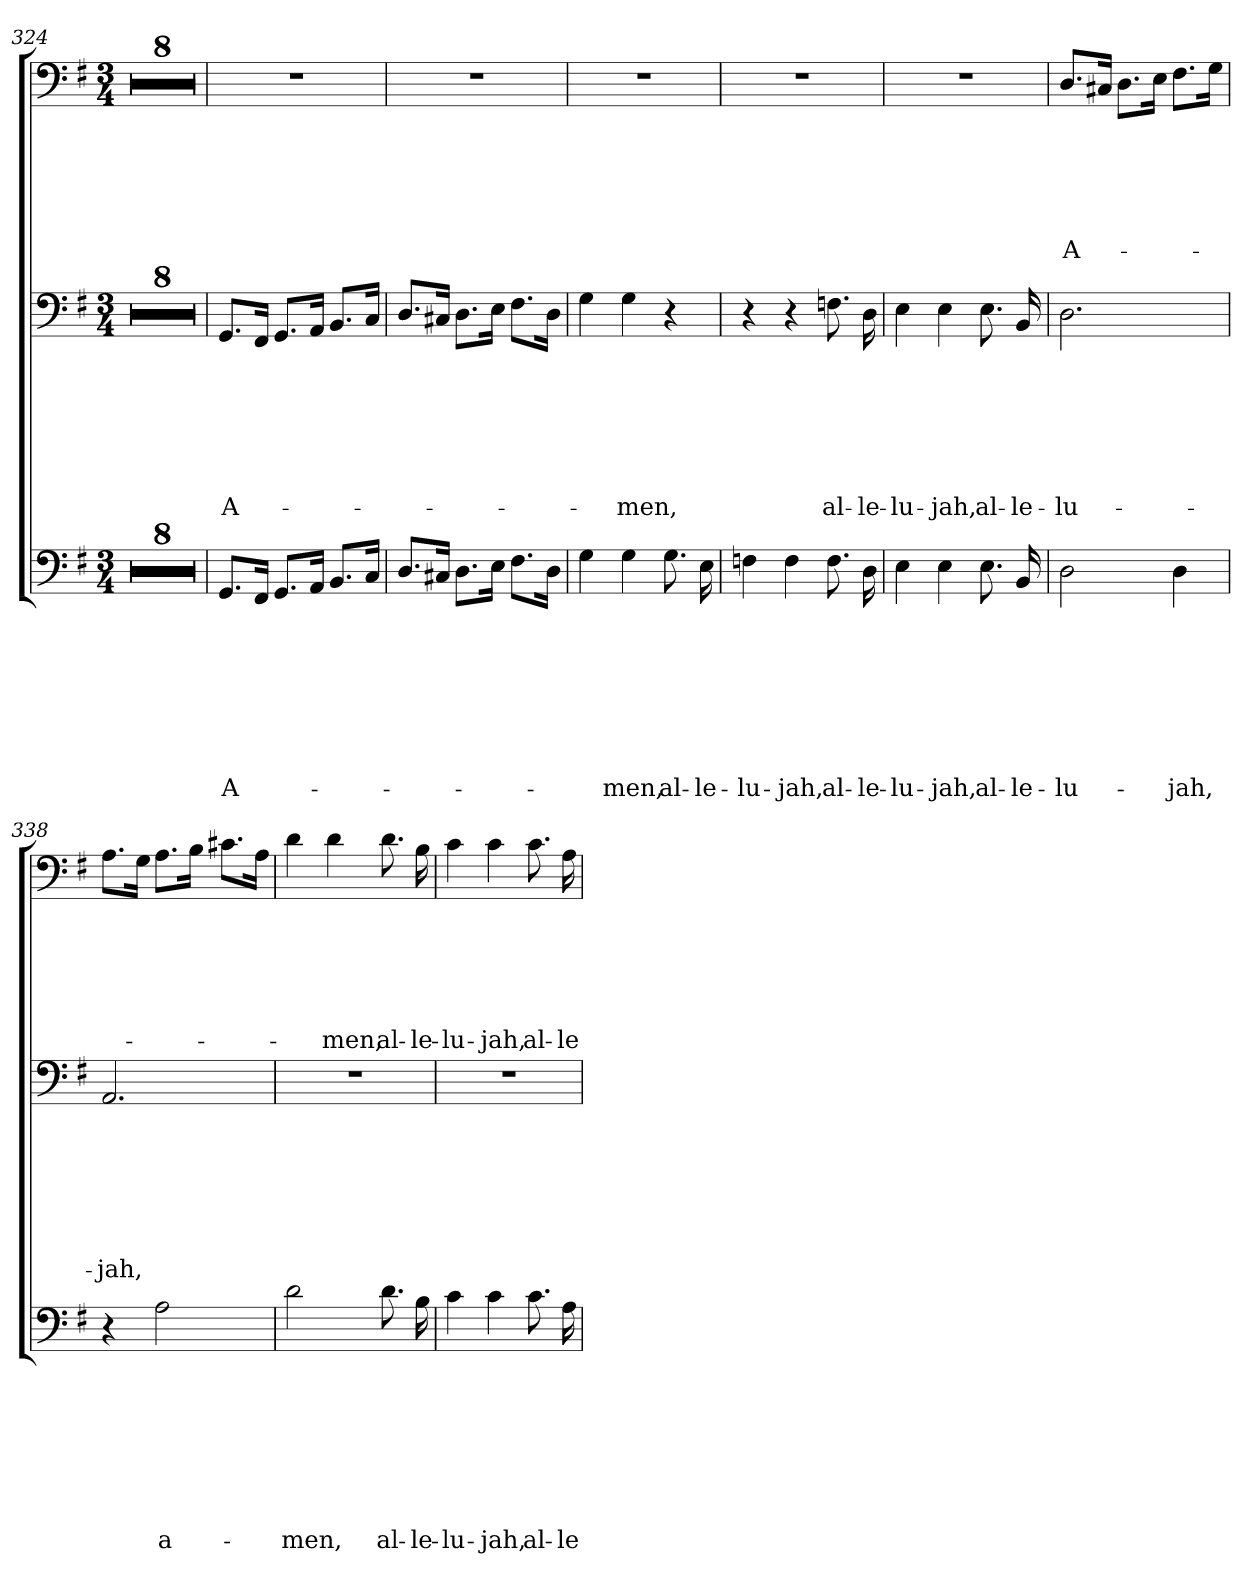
**kern	**text	**text	**text	**text	**text	**text	**text	**text	**kern	**text	**text	**text	**text	**text	**text	**text	**kern	**text	**text	**text	**text	**text	**text
*part3	*part3	*part3	*part3	*part3	*part3	*part3	*part3	*part3	*part2	*part2	*part2	*part2	*part2	*part2	*part2	*part2	*part1	*part1	*part1	*part1	*part1	*part1	*part1
*staff3	*staff3	*staff3	*staff3	*staff3	*staff3	*staff3	*staff3	*staff3	*staff2	*staff2	*staff2	*staff2	*staff2	*staff2	*staff2	*staff2	*staff1	*staff1	*staff1	*staff1	*staff1	*staff1	*staff1
*clefF4	*	*	*	*	*	*	*	*	*clefF4	*	*	*	*	*	*	*	*clefF4	*	*	*	*	*	*
*k[f#]	*	*	*	*	*	*	*	*	*k[f#]	*	*	*	*	*	*	*	*k[f#]	*	*	*	*	*	*
*G:	*	*	*	*	*	*	*	*	*G:	*	*	*	*	*	*	*	*G:	*	*	*	*	*	*
*M3/4	*	*	*	*	*	*	*	*	*M3/4	*	*	*	*	*	*	*	*M3/4	*	*	*	*	*	*
=324	=324	=324	=324	=324	=324	=324	=324	=324	=324	=324	=324	=324	=324	=324	=324	=324	=324	=324	=324	=324	=324	=324	=324
2.r	.	.	.	.	.	.	.	.	2.r	.	.	.	.	.	.	.	2.r	.	.	.	.	.	.
=325	=325	=325	=325	=325	=325	=325	=325	=325	=325	=325	=325	=325	=325	=325	=325	=325	=325	=325	=325	=325	=325	=325	=325
2.r	.	.	.	.	.	.	.	.	2.r	.	.	.	.	.	.	.	2.r	.	.	.	.	.	.
=326	=326	=326	=326	=326	=326	=326	=326	=326	=326	=326	=326	=326	=326	=326	=326	=326	=326	=326	=326	=326	=326	=326	=326
2.r	.	.	.	.	.	.	.	.	2.r	.	.	.	.	.	.	.	2.r	.	.	.	.	.	.
=327	=327	=327	=327	=327	=327	=327	=327	=327	=327	=327	=327	=327	=327	=327	=327	=327	=327	=327	=327	=327	=327	=327	=327
2.r	.	.	.	.	.	.	.	.	2.r	.	.	.	.	.	.	.	2.r	.	.	.	.	.	.
=328	=328	=328	=328	=328	=328	=328	=328	=328	=328	=328	=328	=328	=328	=328	=328	=328	=328	=328	=328	=328	=328	=328	=328
2.r	.	.	.	.	.	.	.	.	2.r	.	.	.	.	.	.	.	2.r	.	.	.	.	.	.
=329	=329	=329	=329	=329	=329	=329	=329	=329	=329	=329	=329	=329	=329	=329	=329	=329	=329	=329	=329	=329	=329	=329	=329
2.r	.	.	.	.	.	.	.	.	2.r	.	.	.	.	.	.	.	2.r	.	.	.	.	.	.
=330	=330	=330	=330	=330	=330	=330	=330	=330	=330	=330	=330	=330	=330	=330	=330	=330	=330	=330	=330	=330	=330	=330	=330
2.r	.	.	.	.	.	.	.	.	2.r	.	.	.	.	.	.	.	2.r	.	.	.	.	.	.
=331	=331	=331	=331	=331	=331	=331	=331	=331	=331	=331	=331	=331	=331	=331	=331	=331	=331	=331	=331	=331	=331	=331	=331
2.r	.	.	.	.	.	.	.	.	2.r	.	.	.	.	.	.	.	2.r	.	.	.	.	.	.
=332	=332	=332	=332	=332	=332	=332	=332	=332	=332	=332	=332	=332	=332	=332	=332	=332	=332	=332	=332	=332	=332	=332	=332
!	!	!	!	!	!	!	!	!LO:LY:b	!	!	!	!	!	!	!	!LO:LY:b	!	!	!	!	!	!	!
8.GG/L	.	.	.	.	.	.	.	A-	8.GG/L	.	.	.	.	.	.	A-	2.r	.	.	.	.	.	.
16FF#/Jk	.	.	.	.	.	.	.	.	16FF#/Jk	.	.	.	.	.	.	.	.	.	.	.	.	.	.
8.GG/L	.	.	.	.	.	.	.	.	8.GG/L	.	.	.	.	.	.	.	.	.	.	.	.	.	.
16AA/Jk	.	.	.	.	.	.	.	.	16AA/Jk	.	.	.	.	.	.	.	.	.	.	.	.	.	.
8.BB/L	.	.	.	.	.	.	.	.	8.BB/L	.	.	.	.	.	.	.	.	.	.	.	.	.	.
16C/Jk	.	.	.	.	.	.	.	.	16C/Jk	.	.	.	.	.	.	.	.	.	.	.	.	.	.
=333	=333	=333	=333	=333	=333	=333	=333	=333	=333	=333	=333	=333	=333	=333	=333	=333	=333	=333	=333	=333	=333	=333	=333
8.D/L	.	.	.	.	.	.	.	.	8.D/L	.	.	.	.	.	.	.	2.r	.	.	.	.	.	.
16C#X/Jk	.	.	.	.	.	.	.	.	16C#X/Jk	.	.	.	.	.	.	.	.	.	.	.	.	.	.
8.D\L	.	.	.	.	.	.	.	.	8.D\L	.	.	.	.	.	.	.	.	.	.	.	.	.	.
16E\Jk	.	.	.	.	.	.	.	.	16E\Jk	.	.	.	.	.	.	.	.	.	.	.	.	.	.
8.F#\L	.	.	.	.	.	.	.	.	8.F#\L	.	.	.	.	.	.	.	.	.	.	.	.	.	.
16D\Jk	.	.	.	.	.	.	.	.	16D\Jk	.	.	.	.	.	.	.	.	.	.	.	.	.	.
=334	=334	=334	=334	=334	=334	=334	=334	=334	=334	=334	=334	=334	=334	=334	=334	=334	=334	=334	=334	=334	=334	=334	=334
4G\	.	.	.	.	.	.	.	.	4G\	.	.	.	.	.	.	.	2.r	.	.	.	.	.	.
!	!	!	!	!	!	!	!	!LO:LY:b	!	!	!	!	!	!	!	!LO:LY:b	!	!	!	!	!	!	!
4G\	.	.	.	.	.	.	.	-men,	4G\	.	.	.	.	.	.	-men,	.	.	.	.	.	.	.
!	!	!	!	!	!	!	!	!LO:LY:b	!	!	!	!	!	!	!	!	!	!	!	!	!	!	!
8.G\	.	.	.	.	.	.	.	al-	4r	.	.	.	.	.	.	.	.	.	.	.	.	.	.
!	!	!	!	!	!	!	!	!LO:LY:b	!	!	!	!	!	!	!	!	!	!	!	!	!	!	!
16E\	.	.	.	.	.	.	.	-le-	.	.	.	.	.	.	.	.	.	.	.	.	.	.	.
!!LO:LB:g=z
=335	=335	=335	=335	=335	=335	=335	=335	=335	=335	=335	=335	=335	=335	=335	=335	=335	=335	=335	=335	=335	=335	=335	=335
!	!	!	!	!	!	!	!	!LO:LY:b	!	!	!	!	!	!	!	!	!	!	!	!	!	!	!
4Fn\	.	.	.	.	.	.	.	-lu-	4r	.	.	.	.	.	.	.	2.r	.	.	.	.	.	.
!	!	!	!	!	!	!	!	!LO:LY:b	!	!	!	!	!	!	!	!	!	!	!	!	!	!	!
4F\	.	.	.	.	.	.	.	-jah,	4r	.	.	.	.	.	.	.	.	.	.	.	.	.	.
!	!	!	!	!	!	!	!	!LO:LY:b	!	!	!	!	!	!	!	!LO:LY:b	!	!	!	!	!	!	!
8.F\	.	.	.	.	.	.	.	al-	8.F\	.	.	.	.	.	.	al-	.	.	.	.	.	.	.
!	!	!	!	!	!	!	!	!LO:LY:b	!	!	!	!	!	!	!	!LO:LY:b	!	!	!	!	!	!	!
16D\	.	.	.	.	.	.	.	-le-	16D\	.	.	.	.	.	.	-le-	.	.	.	.	.	.	.
=336	=336	=336	=336	=336	=336	=336	=336	=336	=336	=336	=336	=336	=336	=336	=336	=336	=336	=336	=336	=336	=336	=336	=336
!	!	!	!	!	!	!	!	!LO:LY:b	!	!	!	!	!	!	!	!LO:LY:b	!	!	!	!	!	!	!
4E\	.	.	.	.	.	.	.	-lu-	4E\	.	.	.	.	.	.	-lu-	2.r	.	.	.	.	.	.
!	!	!	!	!	!	!	!	!LO:LY:b	!	!	!	!	!	!	!	!LO:LY:b	!	!	!	!	!	!	!
4E\	.	.	.	.	.	.	.	-jah,	4E\	.	.	.	.	.	.	-jah,	.	.	.	.	.	.	.
!	!	!	!	!	!	!	!	!LO:LY:b	!	!	!	!	!	!	!	!LO:LY:b	!	!	!	!	!	!	!
8.E\	.	.	.	.	.	.	.	al-	8.E\	.	.	.	.	.	.	al-	.	.	.	.	.	.	.
!	!	!	!	!	!	!	!	!LO:LY:b	!	!	!	!	!	!	!	!LO:LY:b	!	!	!	!	!	!	!
16BB/	.	.	.	.	.	.	.	-le-	16BB/	.	.	.	.	.	.	-le-	.	.	.	.	.	.	.
=337	=337	=337	=337	=337	=337	=337	=337	=337	=337	=337	=337	=337	=337	=337	=337	=337	=337	=337	=337	=337	=337	=337	=337
!	!	!	!	!	!	!	!	!LO:LY:b	!	!	!	!	!	!	!	!LO:LY:b	!	!	!	!	!	!	!LO:LY:b
2D\	.	.	.	.	.	.	.	-lu-	2.D\	.	.	.	.	.	.	-lu-	8.D/L	.	.	.	.	.	A-
.	.	.	.	.	.	.	.	.	.	.	.	.	.	.	.	.	16C#X/Jk	.	.	.	.	.	.
.	.	.	.	.	.	.	.	.	.	.	.	.	.	.	.	.	8.D\L	.	.	.	.	.	.
.	.	.	.	.	.	.	.	.	.	.	.	.	.	.	.	.	16E\Jk	.	.	.	.	.	.
!	!	!	!	!	!	!	!	!LO:LY:b	!	!	!	!	!	!	!	!	!	!	!	!	!	!	!
4D\	.	.	.	.	.	.	.	-jah,	.	.	.	.	.	.	.	.	8.F#\L	.	.	.	.	.	.
.	.	.	.	.	.	.	.	.	.	.	.	.	.	.	.	.	16G\Jk	.	.	.	.	.	.
=338	=338	=338	=338	=338	=338	=338	=338	=338	=338	=338	=338	=338	=338	=338	=338	=338	=338	=338	=338	=338	=338	=338	=338
!	!	!	!	!	!	!	!	!	!	!	!	!	!	!	!	!LO:LY:b	!	!	!	!	!	!	!
4r	.	.	.	.	.	.	.	.	2.AA/	.	.	.	.	.	.	-jah,	8.A\L	.	.	.	.	.	.
.	.	.	.	.	.	.	.	.	.	.	.	.	.	.	.	.	16G\Jk	.	.	.	.	.	.
!	!	!	!	!	!	!	!	!LO:LY:b	!	!	!	!	!	!	!	!	!	!	!	!	!	!	!
2A\	.	.	.	.	.	.	.	a-	.	.	.	.	.	.	.	.	8.A\L	.	.	.	.	.	.
.	.	.	.	.	.	.	.	.	.	.	.	.	.	.	.	.	16B\Jk	.	.	.	.	.	.
.	.	.	.	.	.	.	.	.	.	.	.	.	.	.	.	.	8.c#X\L	.	.	.	.	.	.
.	.	.	.	.	.	.	.	.	.	.	.	.	.	.	.	.	16A\Jk	.	.	.	.	.	.
=339	=339	=339	=339	=339	=339	=339	=339	=339	=339	=339	=339	=339	=339	=339	=339	=339	=339	=339	=339	=339	=339	=339	=339
!	!	!	!	!	!	!	!	!LO:LY:b	!	!	!	!	!	!	!	!	!	!	!	!	!	!	!
2d\	.	.	.	.	.	.	.	-men,	2.r	.	.	.	.	.	.	.	4d\	.	.	.	.	.	.
!	!	!	!	!	!	!	!	!	!	!	!	!	!	!	!	!	!	!	!	!	!	!	!LO:LY:b
.	.	.	.	.	.	.	.	.	.	.	.	.	.	.	.	.	4d\	.	.	.	.	.	-men,
!	!	!	!	!	!	!	!	!LO:LY:b	!	!	!	!	!	!	!	!	!	!	!	!	!	!	!LO:LY:b
8.d\	.	.	.	.	.	.	.	al-	.	.	.	.	.	.	.	.	8.d\	.	.	.	.	.	al-
!	!	!	!	!	!	!	!	!LO:LY:b	!	!	!	!	!	!	!	!	!	!	!	!	!	!	!LO:LY:b
16B\	.	.	.	.	.	.	.	-le-	.	.	.	.	.	.	.	.	16B\	.	.	.	.	.	-le-
=340	=340	=340	=340	=340	=340	=340	=340	=340	=340	=340	=340	=340	=340	=340	=340	=340	=340	=340	=340	=340	=340	=340	=340
!	!	!	!	!	!	!	!	!LO:LY:b	!	!	!	!	!	!	!	!	!	!	!	!	!	!	!LO:LY:b
4c\	.	.	.	.	.	.	.	-lu-	2.r	.	.	.	.	.	.	.	4c\	.	.	.	.	.	-lu-
!	!	!	!	!	!	!	!	!LO:LY:b	!	!	!	!	!	!	!	!	!	!	!	!	!	!	!LO:LY:b
4c\	.	.	.	.	.	.	.	-jah,	.	.	.	.	.	.	.	.	4c\	.	.	.	.	.	-jah,
!	!	!	!	!	!	!	!	!LO:LY:b	!	!	!	!	!	!	!	!	!	!	!	!	!	!	!LO:LY:b
8.c\	.	.	.	.	.	.	.	al-	.	.	.	.	.	.	.	.	8.c\	.	.	.	.	.	al-
!	!	!	!	!	!	!	!	!LO:LY:b	!	!	!	!	!	!	!	!	!	!	!	!	!	!	!LO:LY:b
16A\	.	.	.	.	.	.	.	-le-	.	.	.	.	.	.	.	.	16A\	.	.	.	.	.	-le-
=	=	=	=	=	=	=	=	=	=	=	=	=	=	=	=	=	=	=	=	=	=	=	=
*-	*-	*-	*-	*-	*-	*-	*-	*-	*-	*-	*-	*-	*-	*-	*-	*-	*-	*-	*-	*-	*-	*-	*-
